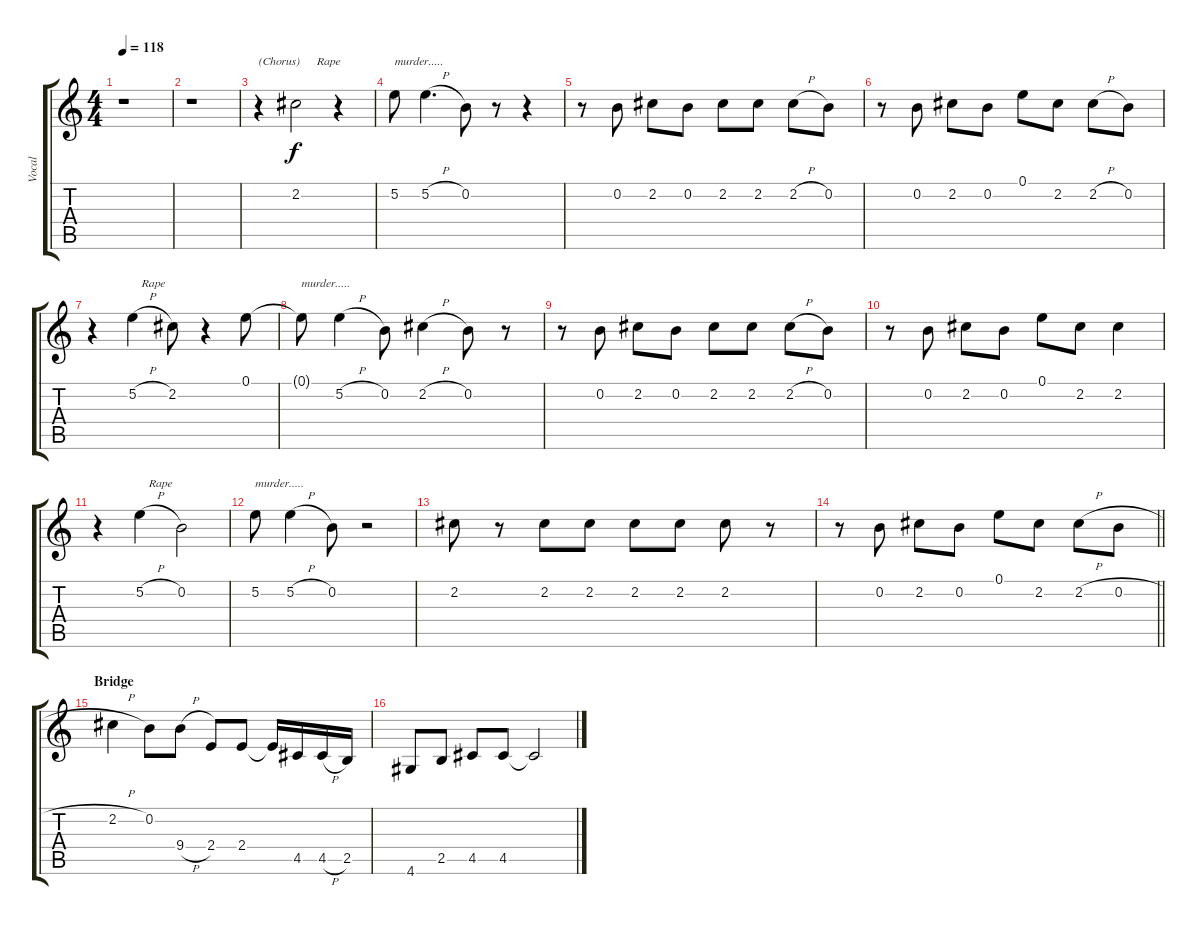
\track ("Vocal" "Vocal") {instrument lead6voice}
\staff {score tabs}
\tuning (E5 B4 G4 D4 A3 E3) {hide}
\ts (4 4)
\tempo 118
\clef g2
\ks c
r.1{dy f} |
r.1 |
r.4{txt "(Chorus)"} 2.2.2{txt "       Rape"} r.4 |
5.2.8{txt "murder....."} 5.2{h}.4{d} 0.2.8 r.8 r.4 |
r.8 0.2.8 2.2.8 0.2.8 2.2.8 2.2.8 2.2{h}.8 0.2.8 |
r.8 0.2.8 2.2.8 0.2.8 0.1.8 2.2.8 2.2{h}.8 0.2.8 |
r.4 5.2{h}.4{txt "   Rape"} 2.2.8 r.4 0.1.8 |
0.1{t}.8{txt "murder....."} 5.2{h}.4 0.2.8 2.2{h}.4 0.2.8 r.8 |
r.8 0.2.8 2.2.8 0.2.8 2.2.8 2.2.8 2.2{h}.8 0.2.8 |
r.8 0.2.8 2.2.8 0.2.8 0.1.8 2.2.8 2.2.4 |
r.4 5.2{h}.4{txt "   Rape"} 0.2.2 |
5.2.8{txt "murder....."} 5.2{h}.4 0.2.8 r.2 |
2.2.8 r.8 2.2.8 2.2.8 2.2.8 2.2.8 2.2.8 r.8 |
\barLineRight lightlight
r.8 0.2.8 2.2.8 0.2.8 0.1.8 2.2.8 2.2{h}.8 0.2{h}.8 |
\section ("" "Bridge")
2.2{h}.4 0.2.8 9.4{h}.8 2.4.8 2.4.8 2.4{t}.16 4.5.16 4.5{h}.16 2.5.16 |
4.6.8 2.5.8 4.5.8 4.5.8 4.5{t}.2
